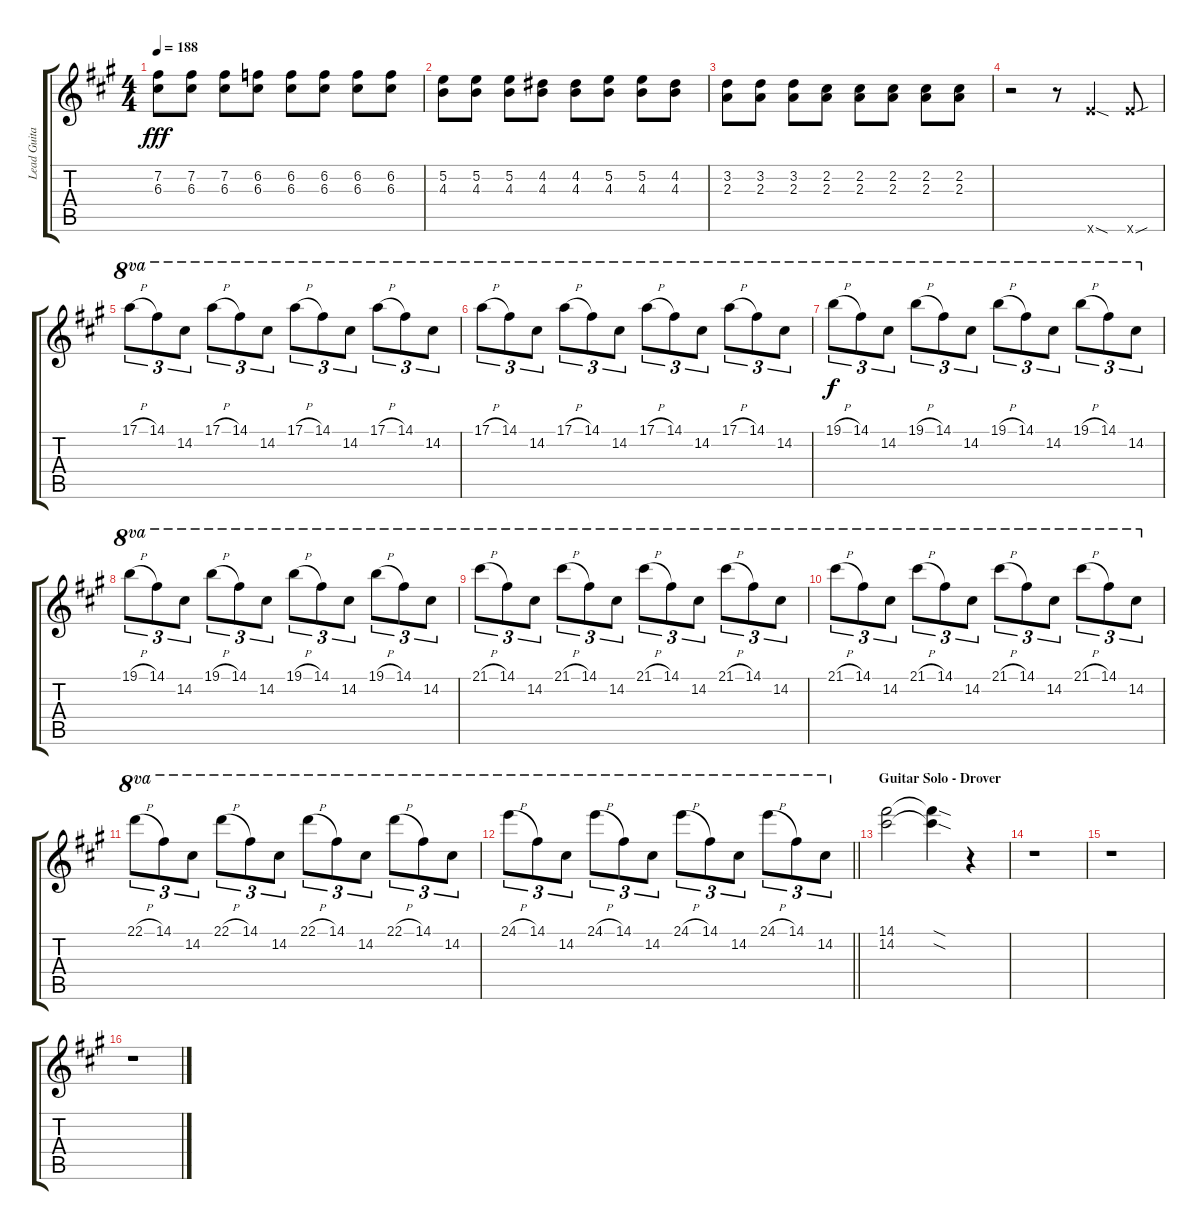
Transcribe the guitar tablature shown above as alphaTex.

\track ("Lead Guitar(D.Mustaine)" "Lead Guita") {instrument distortionguitar}
\staff {score tabs}
\tuning (E4 B3 G3 D3 A2 E2) {hide}
\ts (4 4)
\tempo 188
\clef g2
\ks a
(7.2 6.3).8{dy fff} (7.2 6.3).8 (7.2 6.3).8 (6.2 6.3).8 (6.2 6.3).8 (6.2 6.3).8 (6.2 6.3).8 (6.2 6.3).8 |
(5.2 4.3).8 (5.2 4.3).8 (5.2 4.3).8 (4.2 4.3).8 (4.2 4.3).8 (5.2 4.3).8 (5.2 4.3).8 (4.2 4.3).8 |
(3.2 2.3).8 (3.2 2.3).8 (3.2 2.3).8 (2.2 2.3).8 (2.2 2.3).8 (2.2 2.3).8 (2.2 2.3).8 (2.2 2.3).8 |
r.2 r.8 12.6{sod x}.4 12.6{sou x}.8 |
17.1{h}.8{tu (3 2) ot 8va} 14.1.8{tu (3 2) ot 8va} 14.2.8{tu (3 2) ot 8va} 17.1{h}.8{tu (3 2) ot 8va} 14.1.8{tu (3 2) ot 8va} 14.2.8{tu (3 2) ot 8va} 17.1{h}.8{tu (3 2) ot 8va} 14.1.8{tu (3 2) ot 8va} 14.2.8{tu (3 2) ot 8va} 17.1{h}.8{tu (3 2) ot 8va} 14.1.8{tu (3 2) ot 8va} 14.2.8{tu (3 2) ot 8va} |
17.1{h}.8{tu (3 2) ot 8va} 14.1.8{tu (3 2) ot 8va} 14.2.8{tu (3 2) ot 8va} 17.1{h}.8{tu (3 2) ot 8va} 14.1.8{tu (3 2) ot 8va} 14.2.8{tu (3 2) ot 8va} 17.1{h}.8{tu (3 2) ot 8va} 14.1.8{tu (3 2) ot 8va} 14.2.8{tu (3 2) ot 8va} 17.1{h}.8{tu (3 2) ot 8va} 14.1.8{tu (3 2) ot 8va} 14.2.8{tu (3 2) ot 8va} |
19.1{h}.8{tu (3 2) ot 8va dy f} 14.1.8{tu (3 2) ot 8va} 14.2.8{tu (3 2) ot 8va} 19.1{h}.8{tu (3 2) ot 8va} 14.1.8{tu (3 2) ot 8va} 14.2.8{tu (3 2) ot 8va} 19.1{h}.8{tu (3 2) ot 8va} 14.1.8{tu (3 2) ot 8va} 14.2.8{tu (3 2) ot 8va} 19.1{h}.8{tu (3 2) ot 8va} 14.1.8{tu (3 2) ot 8va} 14.2.8{tu (3 2) ot 8va} |
19.1{h}.8{tu (3 2) ot 8va} 14.1.8{tu (3 2) ot 8va} 14.2.8{tu (3 2) ot 8va} 19.1{h}.8{tu (3 2) ot 8va} 14.1.8{tu (3 2) ot 8va} 14.2.8{tu (3 2) ot 8va} 19.1{h}.8{tu (3 2) ot 8va} 14.1.8{tu (3 2) ot 8va} 14.2.8{tu (3 2) ot 8va} 19.1{h}.8{tu (3 2) ot 8va} 14.1.8{tu (3 2) ot 8va} 14.2.8{tu (3 2) ot 8va} |
21.1{h}.8{tu (3 2) ot 8va} 14.1.8{tu (3 2) ot 8va} 14.2.8{tu (3 2) ot 8va} 21.1{h}.8{tu (3 2) ot 8va} 14.1.8{tu (3 2) ot 8va} 14.2.8{tu (3 2) ot 8va} 21.1{h}.8{tu (3 2) ot 8va} 14.1.8{tu (3 2) ot 8va} 14.2.8{tu (3 2) ot 8va} 21.1{h}.8{tu (3 2) ot 8va} 14.1.8{tu (3 2) ot 8va} 14.2.8{tu (3 2) ot 8va} |
21.1{h}.8{tu (3 2) ot 8va} 14.1.8{tu (3 2) ot 8va} 14.2.8{tu (3 2) ot 8va} 21.1{h}.8{tu (3 2) ot 8va} 14.1.8{tu (3 2) ot 8va} 14.2.8{tu (3 2) ot 8va} 21.1{h}.8{tu (3 2) ot 8va} 14.1.8{tu (3 2) ot 8va} 14.2.8{tu (3 2) ot 8va} 21.1{h}.8{tu (3 2) ot 8va} 14.1.8{tu (3 2) ot 8va} 14.2.8{tu (3 2) ot 8va} |
22.1{h}.8{tu (3 2) ot 8va} 14.1.8{tu (3 2) ot 8va} 14.2.8{tu (3 2) ot 8va} 22.1{h}.8{tu (3 2) ot 8va} 14.1.8{tu (3 2) ot 8va} 14.2.8{tu (3 2) ot 8va} 22.1{h}.8{tu (3 2) ot 8va} 14.1.8{tu (3 2) ot 8va} 14.2.8{tu (3 2) ot 8va} 22.1{h}.8{tu (3 2) ot 8va} 14.1.8{tu (3 2) ot 8va} 14.2.8{tu (3 2) ot 8va} |
\barLineRight lightlight
24.1{h}.8{tu (3 2) ot 8va} 14.1.8{tu (3 2) ot 8va} 14.2.8{tu (3 2) ot 8va} 24.1{h}.8{tu (3 2) ot 8va} 14.1.8{tu (3 2) ot 8va} 14.2.8{tu (3 2) ot 8va} 24.1{h}.8{tu (3 2) ot 8va} 14.1.8{tu (3 2) ot 8va} 14.2.8{tu (3 2) ot 8va} 24.1{h}.8{tu (3 2) ot 8va} 14.1.8{tu (3 2) ot 8va} 14.2.8{tu (3 2) ot 8va} |
\section ("" "Guitar Solo - Drover")
(14.1 14.2).2 (14.1{sod t} 14.2{sod t}).4 r.4 |
r.1 |
r.1 |
r.1
